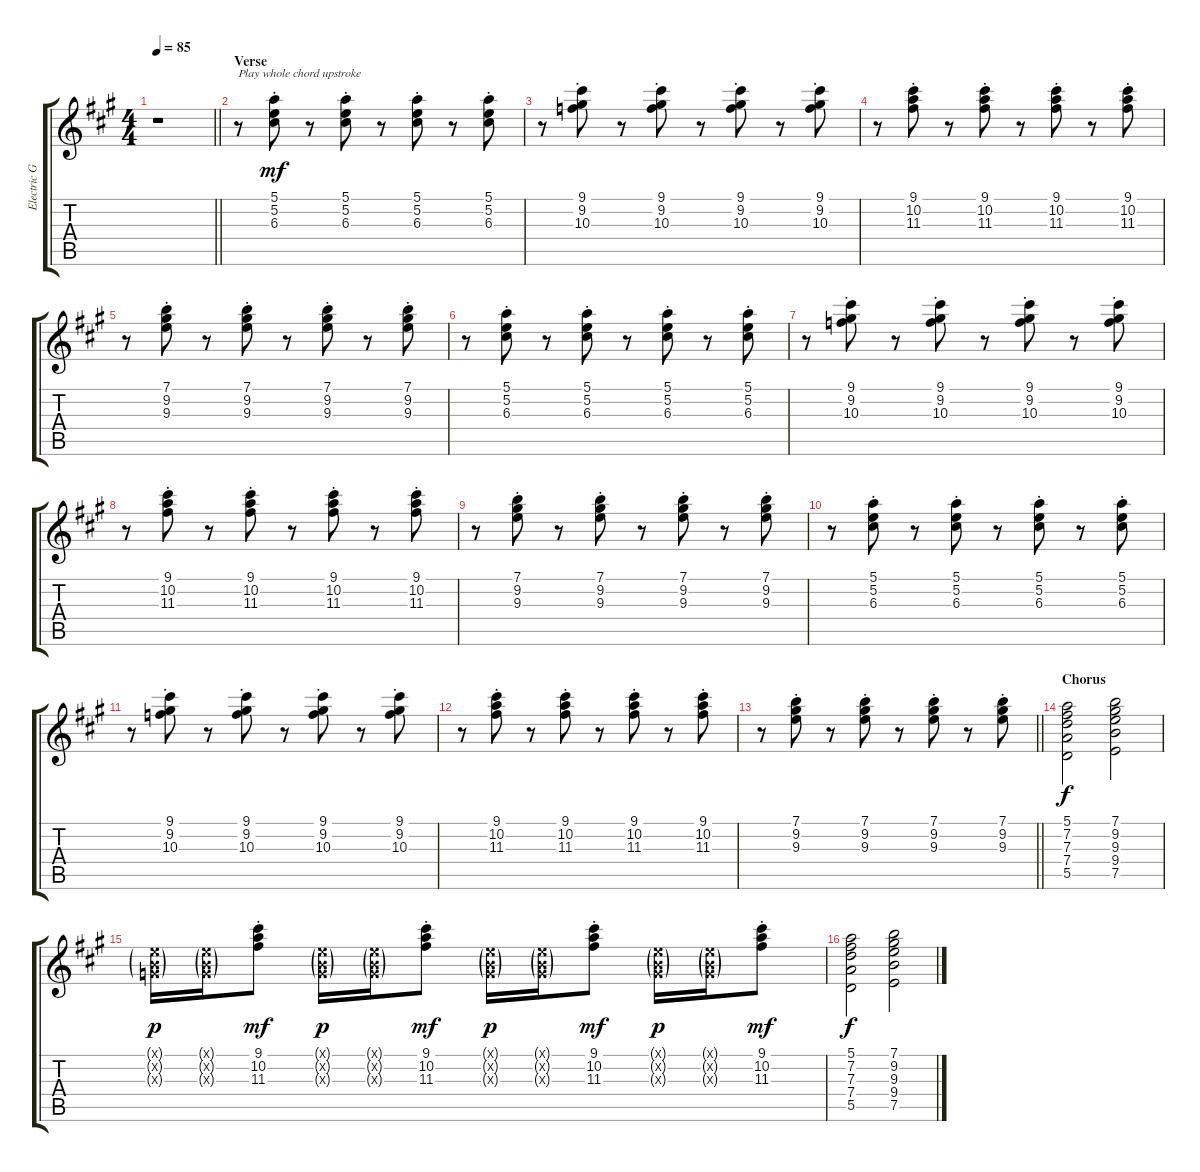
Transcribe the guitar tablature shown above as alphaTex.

\track ("Electric Guitar" "Electric G") {instrument electricguitarclean}
\staff {score tabs}
\tuning (E4 B3 G3 D3 A2 E2) {hide}
\ts (4 4)
\tempo 85
\clef g2
\barLineRight lightlight
\ks a
r.1{dy mf} |
\section ("" "Verse")
r.8{txt "Play whole chord upstroke"} (5.1{st} 5.2{st} 6.3{st}).8 r.8 (5.1{st} 5.2{st} 6.3{st}).8 r.8 (5.1{st} 5.2{st} 6.3{st}).8 r.8 (5.1{st} 5.2{st} 6.3{st}).8 |
r.8 (9.1{st} 9.2{st} 10.3{st}).8 r.8 (9.1{st} 9.2{st} 10.3{st}).8 r.8 (9.1{st} 9.2{st} 10.3{st}).8 r.8 (9.1{st} 9.2{st} 10.3{st}).8 |
r.8 (9.1{st} 10.2{st} 11.3{st}).8 r.8 (9.1{st} 10.2{st} 11.3{st}).8 r.8 (9.1{st} 10.2{st} 11.3{st}).8 r.8 (9.1{st} 10.2{st} 11.3{st}).8 |
r.8 (7.1{st} 9.2{st} 9.3{st}).8 r.8 (7.1{st} 9.2{st} 9.3{st}).8 r.8 (7.1{st} 9.2{st} 9.3{st}).8 r.8 (7.1{st} 9.2{st} 9.3{st}).8 |
r.8 (5.1{st} 5.2{st} 6.3{st}).8 r.8 (5.1{st} 5.2{st} 6.3{st}).8 r.8 (5.1{st} 5.2{st} 6.3{st}).8 r.8 (5.1{st} 5.2{st} 6.3{st}).8 |
r.8 (9.1{st} 9.2{st} 10.3{st}).8 r.8 (9.1{st} 9.2{st} 10.3{st}).8 r.8 (9.1{st} 9.2{st} 10.3{st}).8 r.8 (9.1{st} 9.2{st} 10.3{st}).8 |
r.8 (9.1{st} 10.2{st} 11.3{st}).8 r.8 (9.1{st} 10.2{st} 11.3{st}).8 r.8 (9.1{st} 10.2{st} 11.3{st}).8 r.8 (9.1{st} 10.2{st} 11.3{st}).8 |
r.8 (7.1{st} 9.2{st} 9.3{st}).8 r.8 (7.1{st} 9.2{st} 9.3{st}).8 r.8 (7.1{st} 9.2{st} 9.3{st}).8 r.8 (7.1{st} 9.2{st} 9.3{st}).8 |
r.8 (5.1{st} 5.2{st} 6.3{st}).8 r.8 (5.1{st} 5.2{st} 6.3{st}).8 r.8 (5.1{st} 5.2{st} 6.3{st}).8 r.8 (5.1{st} 5.2{st} 6.3{st}).8 |
r.8 (9.1{st} 9.2{st} 10.3{st}).8 r.8 (9.1{st} 9.2{st} 10.3{st}).8 r.8 (9.1{st} 9.2{st} 10.3{st}).8 r.8 (9.1{st} 9.2{st} 10.3{st}).8 |
r.8 (9.1{st} 10.2{st} 11.3{st}).8 r.8 (9.1{st} 10.2{st} 11.3{st}).8 r.8 (9.1{st} 10.2{st} 11.3{st}).8 r.8 (9.1{st} 10.2{st} 11.3{st}).8 |
\barLineRight lightlight
r.8 (7.1{st} 9.2{st} 9.3{st}).8 r.8 (7.1{st} 9.2{st} 9.3{st}).8 r.8 (7.1{st} 9.2{st} 9.3{st}).8 r.8 (7.1{st} 9.2{st} 9.3{st}).8 |
\section ("" "Chorus")
(5.1 7.2 7.3 7.4 5.5).2{dy f} (7.1 9.2 9.3 9.4 7.5).2 |
(0.1{g x} 0.2{g x} 0.3{g x}).16{dy p} (0.1{g x} 0.2{g x} 0.3{g x}).16 (9.1{st} 10.2{st} 11.3{st}).8{dy mf} (0.1{g x} 0.2{g x} 0.3{g x}).16{dy p} (0.1{g x} 0.2{g x} 0.3{g x}).16 (9.1{st} 10.2{st} 11.3{st}).8{dy mf} (0.1{g x} 0.2{g x} 0.3{g x}).16{dy p} (0.1{g x} 0.2{g x} 0.3{g x}).16 (9.1{st} 10.2{st} 11.3{st}).8{dy mf} (0.1{g x} 0.2{g x} 0.3{g x}).16{dy p} (0.1{g x} 0.2{g x} 0.3{g x}).16 (9.1{st} 10.2{st} 11.3{st}).8{dy mf} |
(5.1 7.2 7.3 7.4 5.5).2{dy f} (7.1 9.2 9.3 9.4 7.5).2
